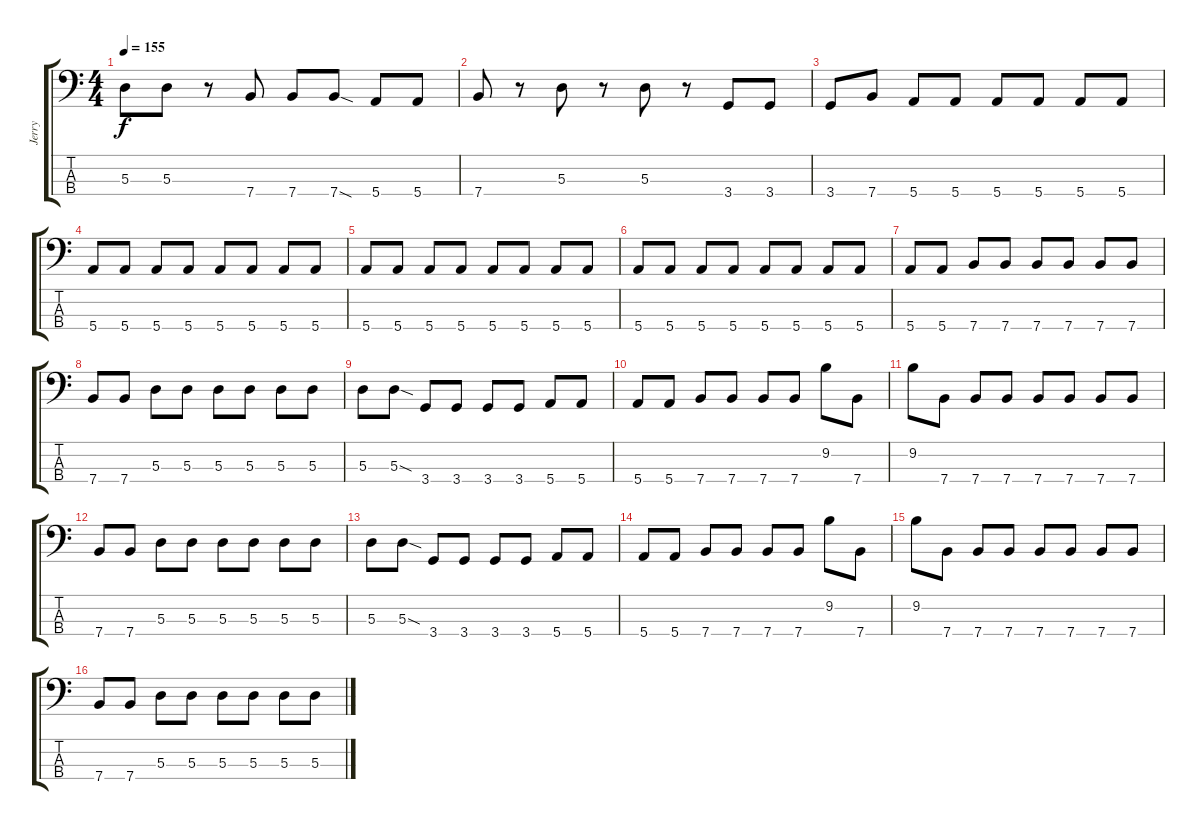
\track ("Jerry" "Jerry") {instrument electricbasspick}
\staff {score tabs}
\tuning (G2 D2 A1 E1) {hide}
\ts (4 4)
\tempo 155
\clef f4
\ks c
5.3.8{dy f} 5.3.8 r.8 7.4.8 7.4.8 7.4{sod}.8 5.4.8 5.4.8 |
7.4.8 r.8 5.3.8 r.8 5.3.8 r.8 3.4.8 3.4.8 |
3.4.8 7.4.8 5.4.8 5.4.8 5.4.8 5.4.8 5.4.8 5.4.8 |
5.4.8 5.4.8 5.4.8 5.4.8 5.4.8 5.4.8 5.4.8 5.4.8 |
5.4.8 5.4.8 5.4.8 5.4.8 5.4.8 5.4.8 5.4.8 5.4.8 |
5.4.8 5.4.8 5.4.8 5.4.8 5.4.8 5.4.8 5.4.8 5.4.8 |
5.4.8 5.4.8 7.4.8 7.4.8 7.4.8 7.4.8 7.4.8 7.4.8 |
7.4.8 7.4.8 5.3.8 5.3.8 5.3.8 5.3.8 5.3.8 5.3.8 |
5.3.8 5.3{sod}.8 3.4.8 3.4.8 3.4.8 3.4.8 5.4.8 5.4.8 |
5.4.8 5.4.8 7.4.8 7.4.8 7.4.8 7.4.8 9.2.8{volume 16} 7.4.8{volume 15} |
9.2.8{volume 16} 7.4.8{volume 15} 7.4.8 7.4.8 7.4.8 7.4.8 7.4.8 7.4.8 |
7.4.8 7.4.8 5.3.8 5.3.8 5.3.8 5.3.8 5.3.8 5.3.8 |
5.3.8 5.3{sod}.8 3.4.8 3.4.8 3.4.8 3.4.8 5.4.8 5.4.8 |
5.4.8 5.4.8 7.4.8 7.4.8 7.4.8 7.4.8 9.2.8{volume 16} 7.4.8{volume 15} |
9.2.8{volume 16} 7.4.8{volume 15} 7.4.8 7.4.8 7.4.8 7.4.8 7.4.8 7.4.8 |
7.4.8 7.4.8 5.3.8 5.3.8 5.3.8 5.3.8 5.3.8 5.3.8
